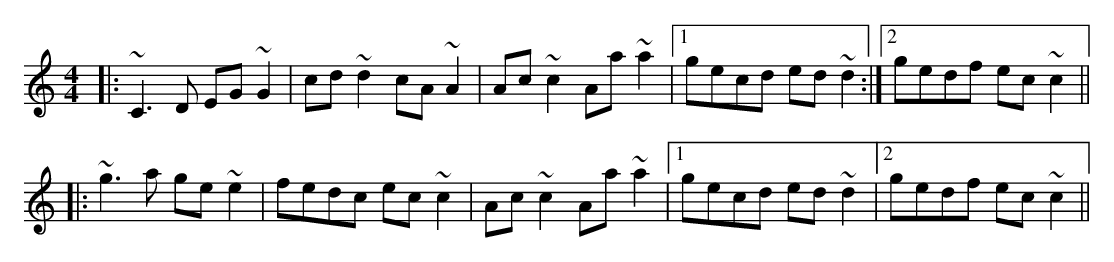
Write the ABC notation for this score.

X:1
M:4/4
K:C
|:~C3 D EG ~G2|cd ~d2 cA ~A2|Ac ~c2 Aa ~a2|1 gecd ed ~d2:|2 gedf ec ~c2||
|:~g3 a ge ~e2|fedc ec ~c2|Ac ~c2 Aa ~a2|1 gecd ed ~d2|2 gedf ec ~c2||
